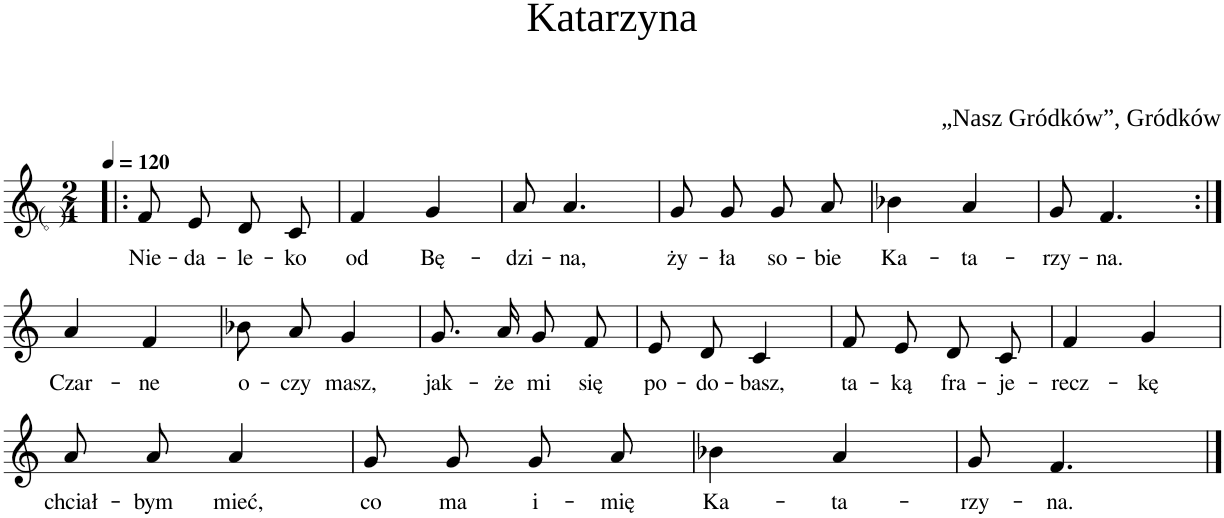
**kern	**text
*part1	*part1
*staff1	*staff1
*I"Voce	*
*I'V.	*
*clefG2	*
*k[]	*
*M2/4	*
*MM120	*
=1!|:	=1!|:
!	!LO:LY:b
8f/L	Nie-
!	!LO:LY:b
8e/J	-da-
!	!LO:LY:b
8d/L	-le-
!	!LO:LY:b
8c/J	-ko
=2	=2
!	!LO:LY:b
4f/	od
!	!LO:LY:b
4g/	Bę-
=3	=3
!	!LO:LY:b
8a/	-dzi-
!	!LO:LY:b
4.a/	-na,
=4	=4
!	!LO:LY:b
8g/L	ży-
!	!LO:LY:b
8g/J	-ła
!	!LO:LY:b
8g/L	so-
!	!LO:LY:b
8a/J	-bie
=5	=5
!	!LO:LY:b
4b-X\	Ka-
!	!LO:LY:b
4a/	-ta-
=6	=6
!	!LO:LY:b
8g/	-rzy-
!	!LO:LY:b
4.f/	-na.
!!LO:LB:g=z
=1:|!	=1:|!
!	!LO:LY:b
4a/	Czar-
!	!LO:LY:b
4f/	-ne
=2	=2
!	!LO:LY:b
8b-X/L	o-
!	!LO:LY:b
8a/J	-czy
!	!LO:LY:b
4g/	masz,
=3	=3
!	!LO:LY:b
8.g/L	jak-
!	!LO:LY:b
16a/Jk	-że
!	!LO:LY:b
8g/L	mi
!	!LO:LY:b
8f/J	się
=4	=4
!	!LO:LY:b
8e/L	po-
!	!LO:LY:b
8d/J	-do-
!	!LO:LY:b
4c/	-basz,
=5	=5
!	!LO:LY:b
8f/L	ta-
!	!LO:LY:b
8e/J	-ką
!	!LO:LY:b
8d/L	fra-
!	!LO:LY:b
8c/J	-je-
=6	=6
!	!LO:LY:b
4f/	-recz-
!	!LO:LY:b
4g/	-kę
!!LO:LB:g=z
=1	=1
!	!LO:LY:b
8a/L	chciał-
!	!LO:LY:b
8a/J	-bym
!	!LO:LY:b
4a/	mieć,
=2	=2
!	!LO:LY:b
8g/L	co
!	!LO:LY:b
8g/J	ma
!	!LO:LY:b
8g/L	i-
!	!LO:LY:b
8a/J	-mię
=3	=3
!	!LO:LY:b
4b-X\	Ka-
!	!LO:LY:b
4a/	-ta-
=4	=4
!	!LO:LY:b
8g/	-rzy-
!	!LO:LY:b
4.f/	-na.
==	==
*-	*-
